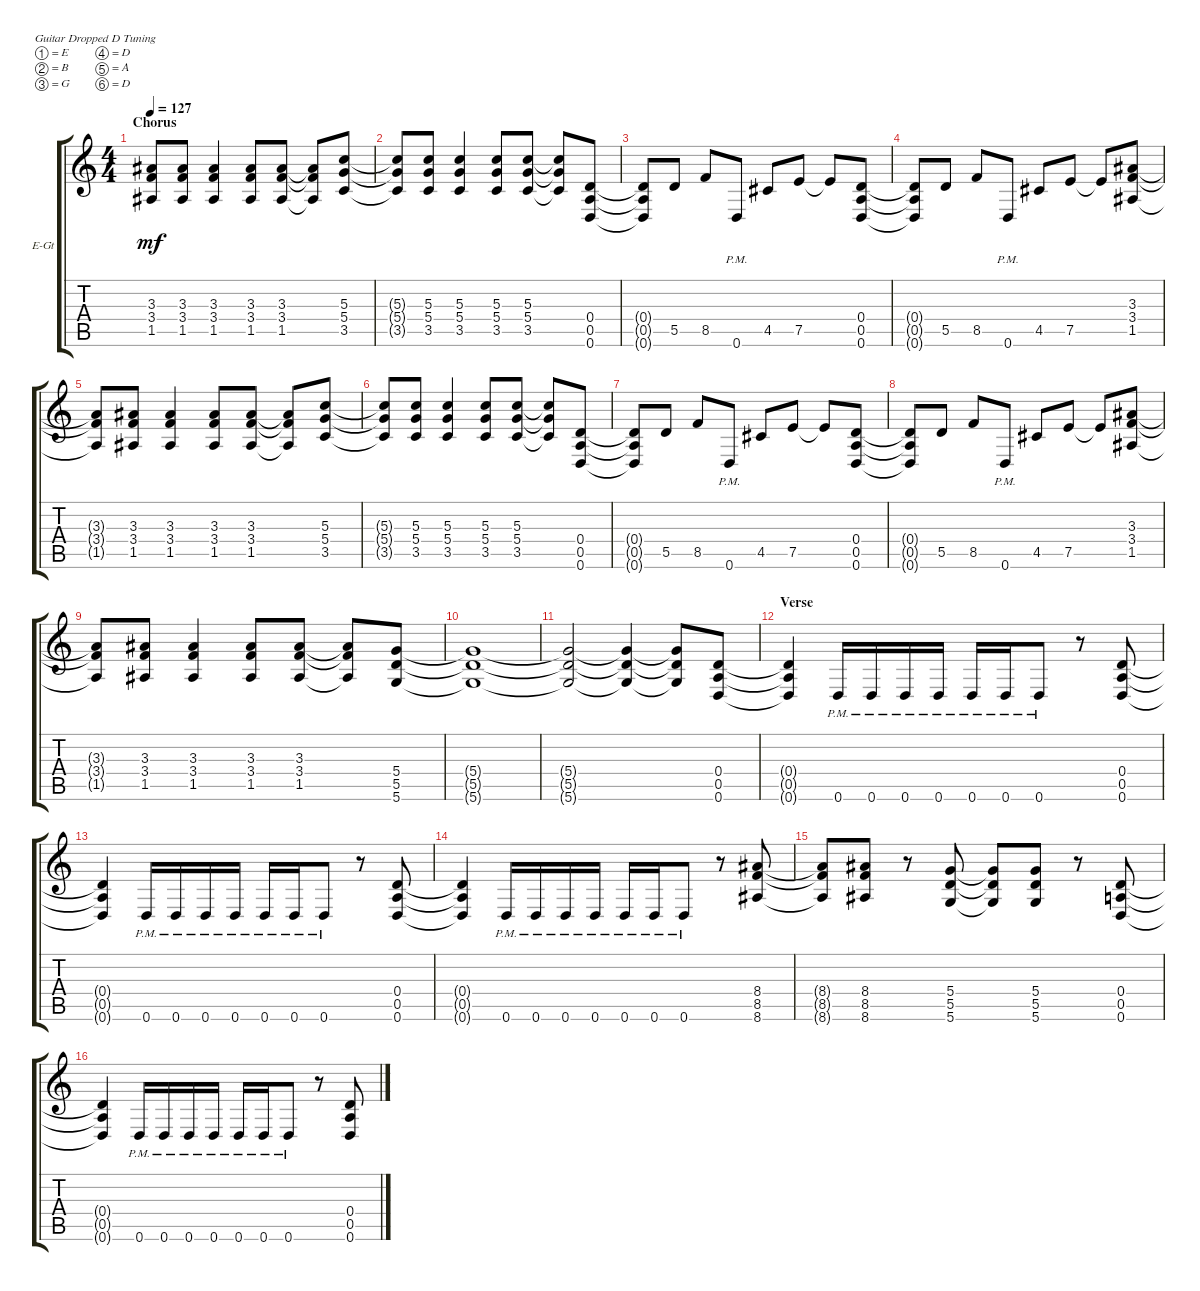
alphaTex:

\defaultSystemsLayout 4
\bracketExtendMode groupsimilarinstruments
\firstSystemTrackNameOrientation horizontal
\otherSystemsTrackNameOrientation horizontal
\track ("Rhythm Guitar (Right)" "E-Gt") {mute instrument distortionguitar}
\staff {score tabs}
\tuning (E4 B3 G3 D3 A2 D2)
\ts (4 4)
\section ("" "Chorus")
\tempo 127
\clef g2
\ks c
(1.5{t} 3.4{t} 3.3{t}).8{dy mf} (1.5 3.4 3.3).8 (1.5 3.4 3.3).4 (1.5 3.4 3.3).8 (3.4 1.5 3.3).8 (1.5{t} 3.4{t} 3.3{t}).8 (3.5 5.4 5.3).8 |
(5.3{t} 5.4{t} 3.5{t}).8 (5.3 5.4 3.5).8 (5.3 5.4 3.5).4 (5.3 5.4 3.5).8 (5.3 5.4 3.5).8 (5.3{t} 5.4{t} 3.5{t}).8 (0.5 0.6 0.4).8 |
(0.5{t} 0.6{t} 0.4{t}).8 5.5.8 8.5.8 0.6{pm}.8 4.5.8 7.5.8 7.5{t}.8 (0.5 0.6 0.4).8 |
(0.6{t} 0.5{t} 0.4{t}).8 5.5.8 8.5.8 0.6{pm}.8 4.5.8 7.5.8 7.5{t}.8 (1.5 3.4 3.3).8 |
(1.5{t} 3.4{t} 3.3{t}).8 (1.5 3.4 3.3).8 (1.5 3.4 3.3).4 (1.5 3.4 3.3).8 (3.4 1.5 3.3).8 (1.5{t} 3.4{t} 3.3{t}).8 (3.5 5.4 5.3).8 |
(5.3{t} 5.4{t} 3.5{t}).8 (5.3 5.4 3.5).8 (5.3 5.4 3.5).4 (5.3 5.4 3.5).8 (5.3 5.4 3.5).8 (5.3{t} 5.4{t} 3.5{t}).8 (0.5 0.6 0.4).8 |
(0.5{t} 0.6{t} 0.4{t}).8 5.5.8 8.5.8 0.6{pm}.8 4.5.8 7.5.8 7.5{t}.8 (0.5 0.6 0.4).8 |
(0.6{t} 0.5{t} 0.4{t}).8 5.5.8 8.5.8 0.6{pm}.8 4.5.8 7.5.8 7.5{t}.8 (1.5 3.4 3.3).8 |
(1.5{t} 3.4{t} 3.3{t}).8 (1.5 3.4 3.3).8 (1.5 3.4 3.3).4 (1.5 3.4 3.3).8 (3.4 1.5 3.3).8 (1.5{t} 3.4{t} 3.3{t}).8 (5.5 5.4 5.6).8 |
(5.4{t} 5.5{t} 5.6{t}).1 |
(5.6{t} 5.5{t} 5.4{t}).2 (5.4{t} 5.5{t} 5.6{t}).4 (5.6{t} 5.5{t} 5.4{t}).8 (0.5 0.6 0.4).8 |
\section ("" "Verse")
(0.5{t} 0.6{t} 0.4{t}).4 0.6{pm}.16 0.6{pm}.16 0.6{pm}.16 0.6{pm}.16 0.6{pm}.16 0.6{pm}.16 0.6{pm}.8 r.8 (0.5 0.6 0.4).8 |
(0.5{t} 0.6{t} 0.4{t}).4 0.6{pm}.16 0.6{pm}.16 0.6{pm}.16 0.6{pm}.16 0.6{pm}.16 0.6{pm}.16 0.6{pm}.8 r.8 (0.5 0.6 0.4).8 |
(0.5{t} 0.6{t} 0.4{t}).4 0.6{pm}.16 0.6{pm}.16 0.6{pm}.16 0.6{pm}.16 0.6{pm}.16 0.6{pm}.16 0.6{pm}.8 r.8 (8.5 8.6 8.4).8 |
(8.6{t} 8.5{t} 8.4{t}).8 (8.5 8.6 8.4).8 r.8 (5.6 5.5 5.4).8 (5.5{t} 5.6{t} 5.4{t}).8 (5.5 5.6 5.4).8 r.8 (0.6 0.5 0.4).8 |
(0.5{t} 0.6{t} 0.4{t}).4 0.6{pm}.16 0.6{pm}.16 0.6{pm}.16 0.6{pm}.16 0.6{pm}.16 0.6{pm}.16 0.6{pm}.8 r.8 (0.5 0.6 0.4).8
